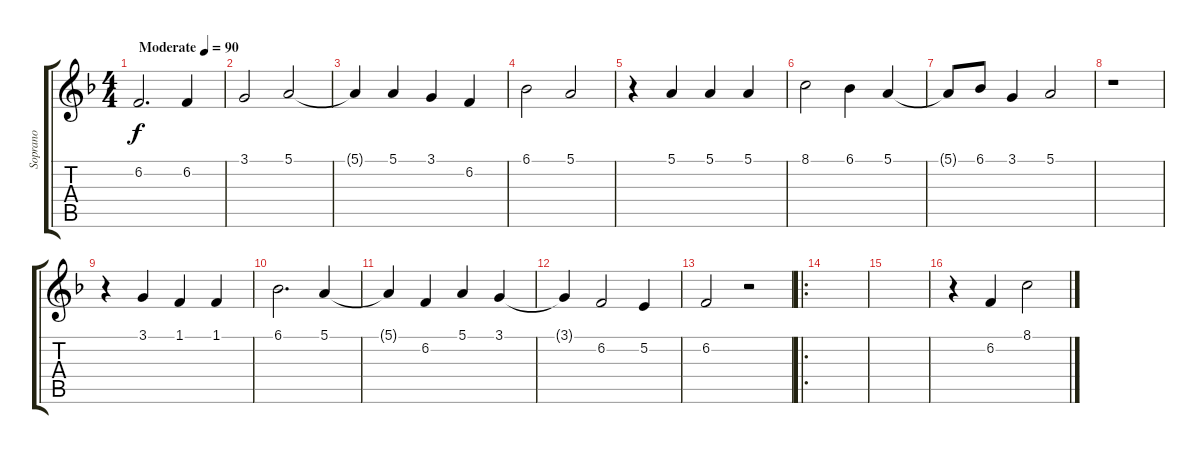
\track ("Soprano" "Soprano") {instrument pad2warm}
\staff {score tabs}
\tuning (E4 B3 G3 D3 A2 E2) {hide}
\ts (4 4)
\tempo (90 "Moderate")
\clef g2
\ks f
6.2.2{d dy f instrument pad2warm} 6.2.4 |
3.1.2 5.1.2 |
5.1{t}.4 5.1.4 3.1.4 6.2.4 |
6.1.2 5.1.2 |
r.4 5.1.4 5.1.4 5.1.4 |
8.1.2 6.1.4 5.1.4 |
5.1{t}.8 6.1.8 3.1.4 5.1.2 |
r.1 |
r.4 3.1.4 1.1.4 1.1.4 |
6.1.2{d} 5.1.4 |
5.1{t}.4 6.2.4 5.1.4 3.1.4 |
3.1{t}.4 6.2.2 5.2.4 |
6.2.2 r.2 |
\ro
|
|
r.4 6.2.4 8.1.2
